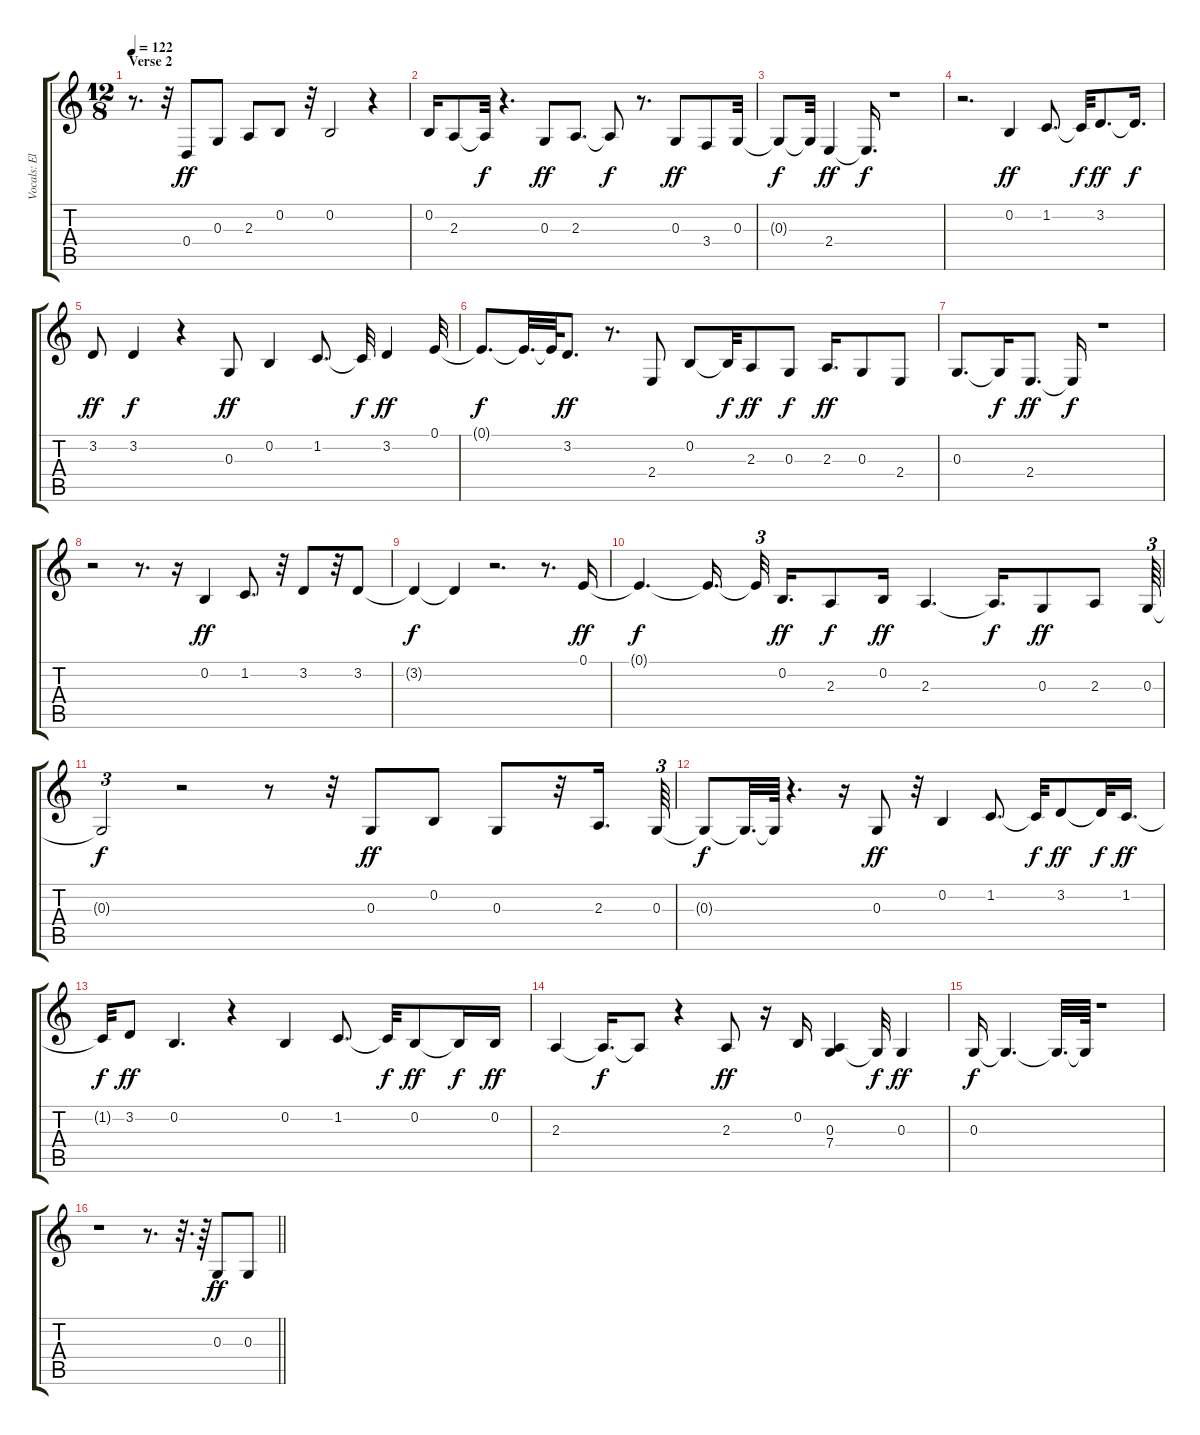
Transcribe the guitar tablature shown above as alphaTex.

\track ("Vocals: Elton John" "Vocals: El") {instrument synthbrass2}
\staff {score tabs}
\tuning (E4 B3 G3 D3 A2 E2) {hide}
\ts (12 8)
\section ("" "Verse 2")
\tempo 122
\clef g2
\ks c
r.8{d dy ff} r.32 0.4.8 0.3.8 2.3.8 0.2.8 r.32 0.2.2 r.4 |
0.2.16 2.3.8 2.3{t}.32{dy f} r.4{d} 0.3.8{dy ff} 2.3.8{d} 2.3{t}.8{dy f} r.8{d} 0.3.8{dy ff} 3.4.8 0.3.32 |
0.3{t}.8{dy f} 0.3{t}.32 2.4.4{dy ff} 2.4{t}.16{d dy f} r.1 |
r.2{d} 0.2.4{dy ff} 1.2.8{d} 1.2{t}.32{dy f} 3.2.8{d dy ff} 3.2{t}.16{d dy f} |
3.2.8{dy ff} 3.2.4{dy f} r.4 0.3.8{dy ff} 0.2.4 1.2.8{d} 1.2{t}.32{dy f} 3.2.4{dy ff} 0.1.32 |
0.1{t}.8{d dy f} 0.1{t}.32{d} 0.1{t}.64 3.2.8{d dy ff} r.8{d} 2.4.8 0.2.8 0.2{t}.32{dy f} 2.3.8{dy ff} 0.3.8{dy f} 2.3.16{d dy ff} 0.3.8 2.4.8 |
0.3.8{d} 0.3{t}.16{dy f} 2.4.8{d dy ff} 2.4{t}.16{dy f} r.1 |
r.2 r.8{d} r.16 0.2.4{dy ff} 1.2.8{d} r.32 3.2.8 r.32 3.2.8 |
3.2{t}.4{dy f} 3.2{t}.4 r.2{d} r.8{d} 0.1.16{dy ff} |
0.1{t}.4{d dy f} 0.1{t}.16{d beam splitsecondary} 0.1{t}.32{tu (3 2) beam splitsecondary} 0.2.16{d dy ff} 2.3.8{dy f} 0.2.16{dy ff} 2.3.4{d} 2.3{t}.16{d dy f} 0.3.8{dy ff} 2.3.8 0.3.64{tu (3 2)} |
0.3{t}.2{tu (3 2) dy f} r.2 r.8 r.32 0.3.8{dy ff} 0.2.8 0.3.8 r.32 2.3.16{d} 0.3.64{tu (3 2)} |
0.3{t}.8{dy f} 0.3{t}.32{d} 0.3{t}.64 r.4{d} r.16 0.3.8{dy ff} r.32 0.2.4 1.2.8{d} 1.2{t}.32{dy f} 3.2.8{dy ff} 3.2{t}.32{dy f} 1.2.16{d dy ff} |
1.2{t}.32{dy f} 3.2.8{dy ff} 0.2.4{d} r.4 0.2.4 1.2.8{d} 1.2{t}.32{dy f} 0.2.8{dy ff} 0.2{t}.16{dy f} 0.2.16{dy ff} |
2.3.4 2.3{t}.16{d dy f} 2.3{t}.8 r.4 2.3.8{dy ff} r.16 0.2.16 (0.3 7.4).4 0.3{t}.32{dy f} 0.3.4{dy ff} |
0.3.16{dy f} 0.3{t}.4{d} 0.3{t}.32{d} 0.3{t}.64 r.1 |
\barLineRight lightlight
r.1 r.8{d} r.32{d} r.64 0.3.8{dy ff} 0.3.8
